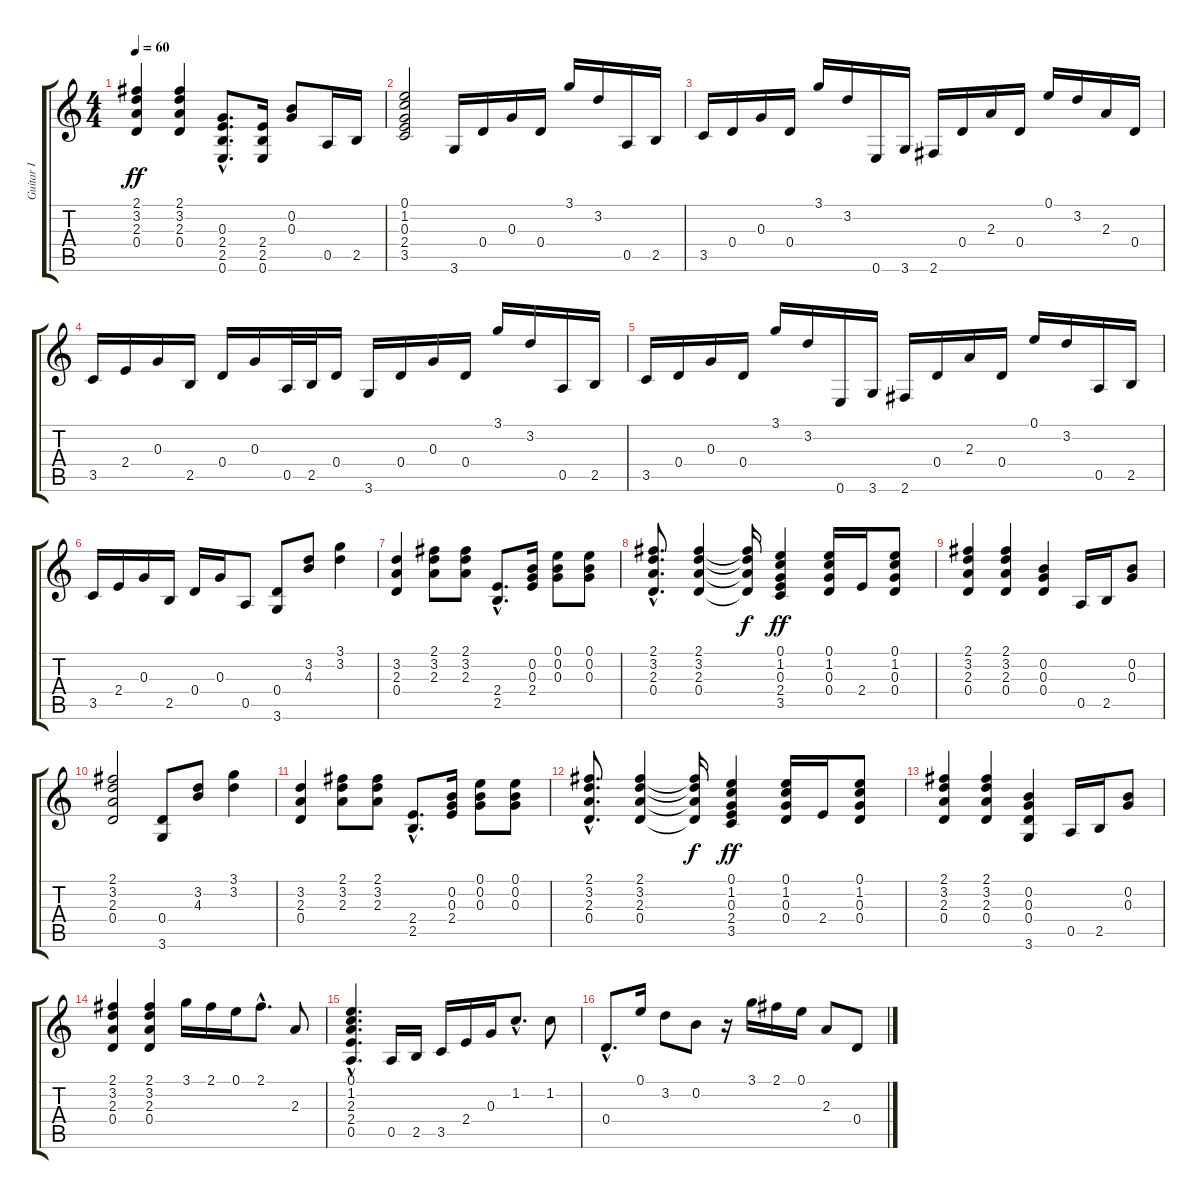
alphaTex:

\track ("Guitar I" "Guitar I") {instrument acousticguitarsteel}
\staff {score tabs}
\tuning (E4 B3 G3 D3 A2 E2) {hide}
\ts (4 4)
\tempo 60
\clef g2
\ks c
(2.1 3.2 2.3 0.4).4{dy ff} (2.1 3.2 2.3 0.4).4 (0.3{hac} 2.4{hac} 2.5{hac} 0.6{hac}).8{d} (2.4 2.5 0.6).16 (0.2 0.3).8 0.5.16 2.5.16 |
(0.1 1.2 0.3 2.4 3.5).2 3.6.16 0.4.16 0.3.16 0.4.16 3.1.16 3.2.16 0.5.16 2.5.16 |
3.5.16 0.4.16 0.3.16 0.4.16 3.1.16 3.2.16 0.6.16 3.6.16 2.6.16 0.4.16 2.3.16 0.4.16 0.1.16 3.2.16 2.3.16 0.4.16 |
3.5.16 2.4.16 0.3.16 2.5.16 0.4.16 0.3.16 0.5.32 2.5.32 0.4.16 3.6.16 0.4.16 0.3.16 0.4.16 3.1.16 3.2.16 0.5.16 2.5.16 |
3.5.16 0.4.16 0.3.16 0.4.16 3.1.16 3.2.16 0.6.16 3.6.16 2.6.16 0.4.16 2.3.16 0.4.16 0.1.16 3.2.16 0.5.16 2.5.16 |
3.5.16 2.4.16 0.3.16 2.5.16 0.4.16 0.3.16 0.5.8 (0.4 3.6).8 (3.2 4.3).8 (3.1 3.2).4 |
(3.2 2.3 0.4).4 (2.1 3.2 2.3).8 (2.1 3.2 2.3).8 (2.4{hac} 2.5{hac}).8{d} (0.2 0.3 2.4).16 (0.1 0.2 0.3).8 (0.1 0.2 0.3).8 |
(2.1{hac} 3.2{hac} 2.3{hac} 0.4{hac}).8{d} (2.1 3.2 2.3 0.4).4 (2.1{t} 3.2{t} 2.3{t} 0.4{t}).16{dy f} (0.1 1.2 0.3 2.4 3.5).4{dy ff} (0.1 1.2 0.3 0.4).16 2.4.16 (0.1 1.2 0.3 0.4).8 |
(2.1 3.2 2.3 0.4).4 (2.1 3.2 2.3 0.4).4 (0.2 0.3 0.4).4 0.5.16 2.5.16 (0.2 0.3).8 |
(2.1 3.2 2.3 0.4).2 (0.4 3.6).8 (3.2 4.3).8 (3.1 3.2).4 |
(3.2 2.3 0.4).4 (2.1 3.2 2.3).8 (2.1 3.2 2.3).8 (2.4{hac} 2.5{hac}).8{d} (0.2 0.3 2.4).16 (0.1 0.2 0.3).8 (0.1 0.2 0.3).8 |
(2.1{hac} 3.2{hac} 2.3{hac} 0.4{hac}).8{d} (2.1 3.2 2.3 0.4).4 (2.1{t} 3.2{t} 2.3{t} 0.4{t}).16{dy f} (0.1 1.2 0.3 2.4 3.5).4{dy ff} (0.1 1.2 0.3 0.4).16 2.4.16 (0.1 1.2 0.3 0.4).8 |
(2.1 3.2 2.3 0.4).4 (2.1 3.2 2.3 0.4).4 (0.2 0.3 0.4 3.6).4 0.5.16 2.5.16 (0.2 0.3).8 |
(2.1 3.2 2.3 0.4).4 (2.1 3.2 2.3 0.4).4 3.1.16 2.1.16 0.1.16 2.1{hac}.8{d} 2.3.8 |
(0.1{hac} 1.2{hac} 2.3{hac} 2.4{hac} 0.5{hac}).4{d} 0.5.16 2.5.16 3.5.16 2.4.16 0.3.16 1.2{hac}.8{d} 1.2.8 |
0.4{hac}.8{d} 0.1.16 3.2.8 0.2.8 r.16 3.1.16 2.1.16 0.1.16 2.3.8 0.4.8
